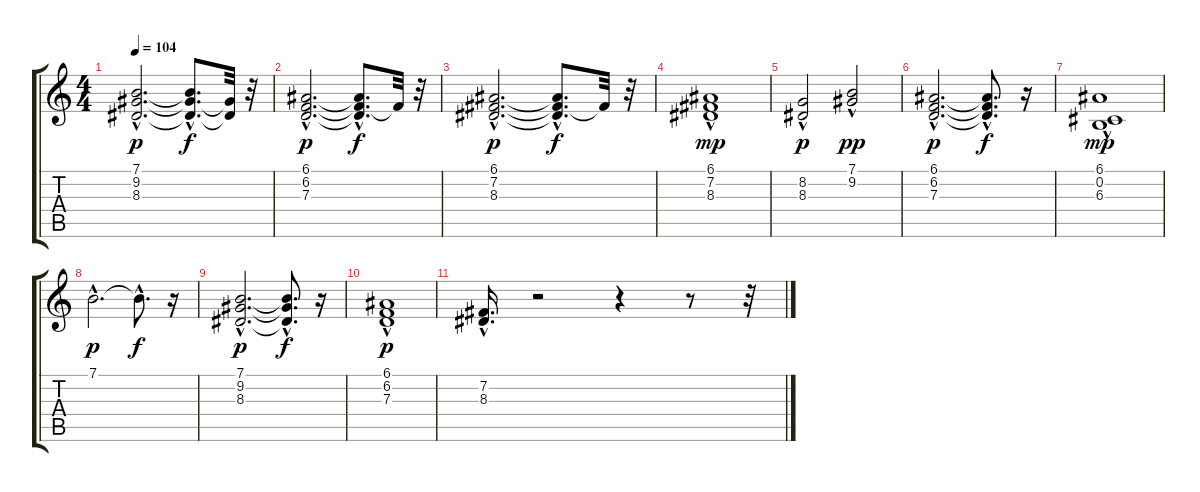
\track "" {instrument electricpiano2}
\staff {score tabs}
\tuning (E4 B3 G3 D3 A2 E2) {hide}
\ts (4 4)
\tempo 104
\clef g2
\ks c
(7.1{hac} 9.2{hac} 8.3{hac}).2{d dy p} (7.1{hac t} 9.2{hac t} 8.3{hac t}).8{d dy f} (9.2{t} 8.3{t}).32 r.32 |
(6.1{hac} 6.2{hac} 7.3{hac}).2{d dy p} (6.1{t} 6.2{hac t} 7.3{t}).8{d dy f} 6.2{t}.32 r.32 |
(6.1{hac} 7.2{hac} 8.3{hac}).2{d dy p} (6.1{hac t} 7.2{hac t} 8.3{hac t}).8{d dy f} 7.2{t}.32 r.32 |
(6.1 7.2{hac} 8.3{hac}).1{dy mp} |
(8.2{hac} 8.3).2{dy p} (7.1{hac} 9.2).2{dy pp} |
(6.1{hac} 6.2{hac} 7.3{hac}).2{d dy p} (6.1{hac t} 6.2{hac t} 7.3{hac t}).8{d dy f} r.16 |
(6.1{hac} 0.2 6.3).1{dy mp} |
7.1{hac}.2{d dy p} 7.1{hac t}.8{d dy f} r.16 |
(7.1{hac} 9.2{hac} 8.3{hac}).2{d dy p} (7.1{t} 9.2{hac t} 8.3{hac t}).8{d dy f} r.16 |
(6.1 6.2{hac} 7.3).1{dy p} |
(7.2{hac} 8.3{hac}).16{d} r.2 r.4 r.8 r.32
